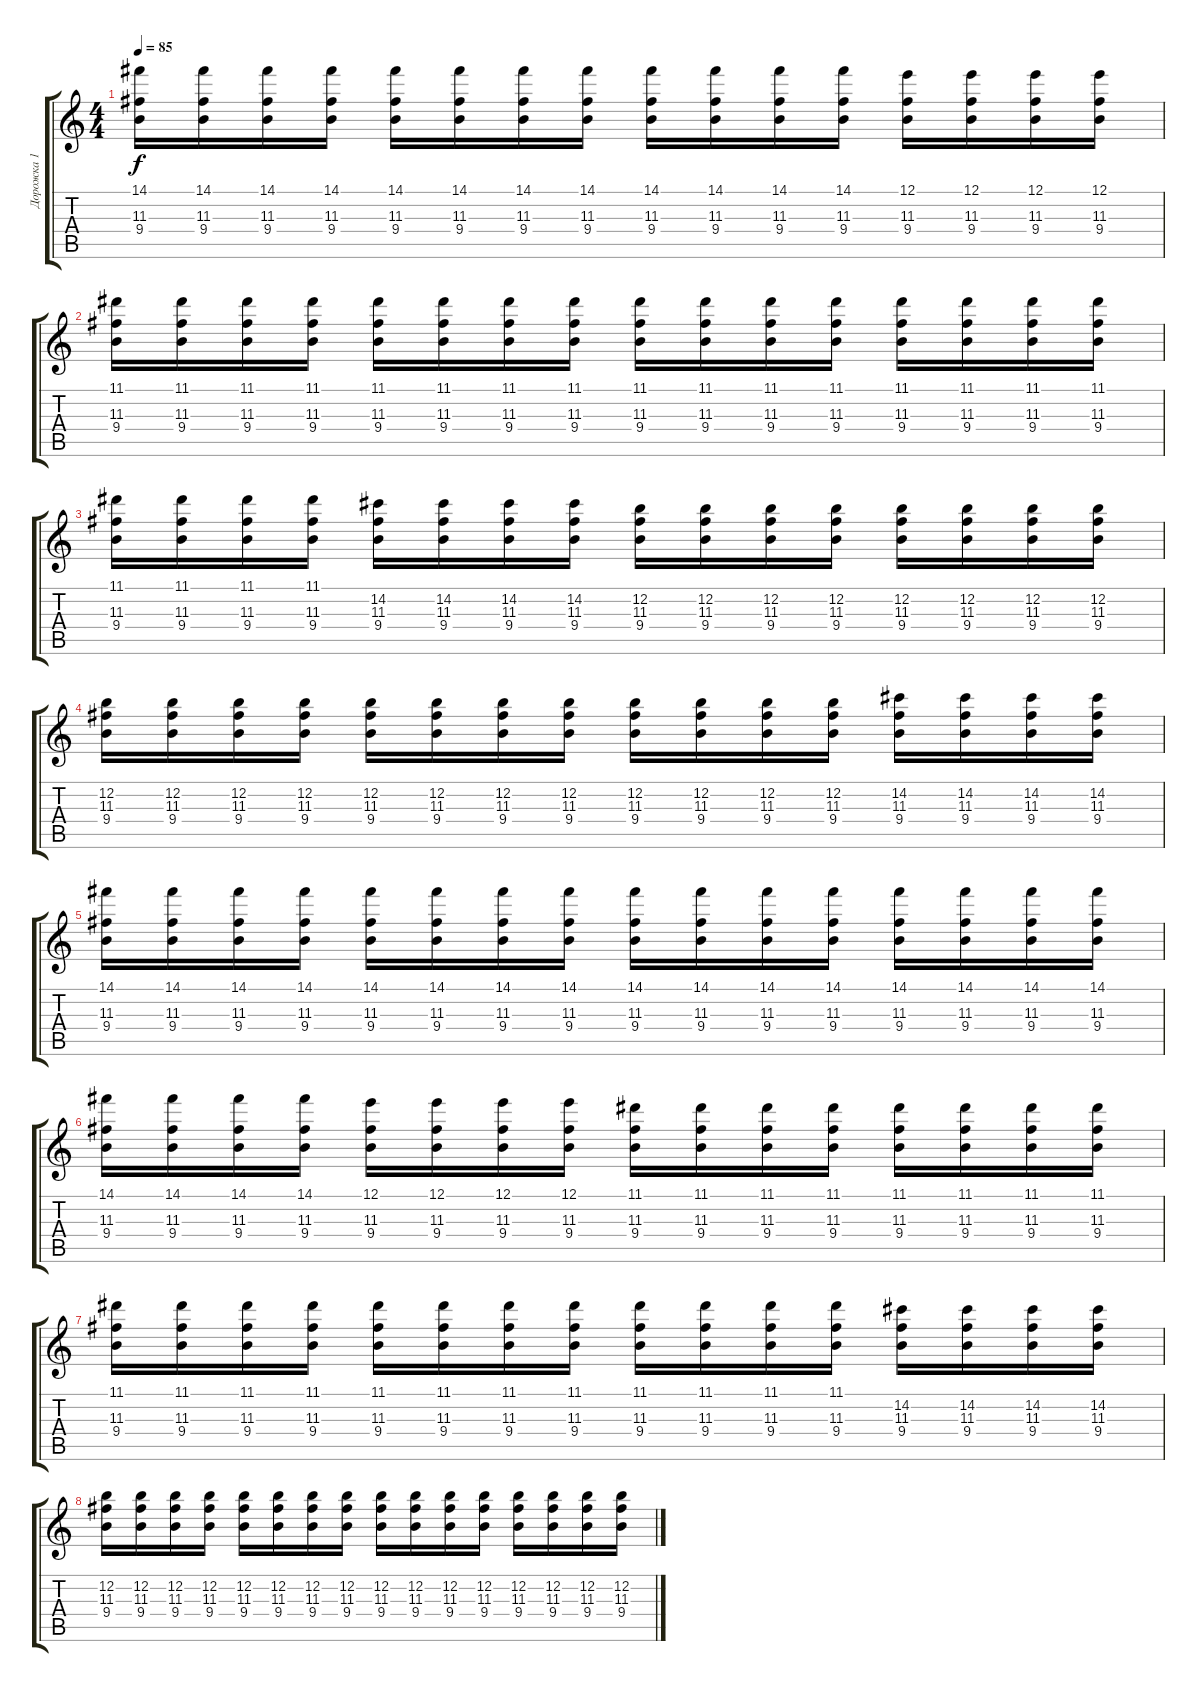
\track ("Дорожка 1" "Дорожка 1") {instrument distortionguitar}
\staff {score tabs}
\tuning (E4 B3 G3 D3 A2 E2) {hide}
\ts (4 4)
\tempo 85
\clef g2
\ks c
(14.1 11.3 9.4).16{dy f} (14.1 11.3 9.4).16 (14.1 11.3 9.4).16 (14.1 11.3 9.4).16 (14.1 11.3 9.4).16 (14.1 11.3 9.4).16 (14.1 11.3 9.4).16 (14.1 11.3 9.4).16 (14.1 11.3 9.4).16 (14.1 11.3 9.4).16 (14.1 11.3 9.4).16 (14.1 11.3 9.4).16 (12.1 11.3 9.4).16 (12.1 11.3 9.4).16 (12.1 11.3 9.4).16 (12.1 11.3 9.4).16 |
(11.1 11.3 9.4).16 (11.1 11.3 9.4).16 (11.1 11.3 9.4).16 (11.1 11.3 9.4).16 (11.1 11.3 9.4).16 (11.1 11.3 9.4).16 (11.1 11.3 9.4).16 (11.1 11.3 9.4).16 (11.1 11.3 9.4).16 (11.1 11.3 9.4).16 (11.1 11.3 9.4).16 (11.1 11.3 9.4).16 (11.1 11.3 9.4).16 (11.1 11.3 9.4).16 (11.1 11.3 9.4).16 (11.1 11.3 9.4).16 |
(11.1 11.3 9.4).16 (11.1 11.3 9.4).16 (11.1 11.3 9.4).16 (11.1 11.3 9.4).16 (14.2 11.3 9.4).16 (14.2 11.3 9.4).16 (14.2 11.3 9.4).16 (14.2 11.3 9.4).16 (12.2 11.3 9.4).16 (12.2 11.3 9.4).16 (12.2 11.3 9.4).16 (12.2 11.3 9.4).16 (12.2 11.3 9.4).16 (12.2 11.3 9.4).16 (12.2 11.3 9.4).16 (12.2 11.3 9.4).16 |
(12.2 11.3 9.4).16 (12.2 11.3 9.4).16 (12.2 11.3 9.4).16 (12.2 11.3 9.4).16 (12.2 11.3 9.4).16 (12.2 11.3 9.4).16 (12.2 11.3 9.4).16 (12.2 11.3 9.4).16 (12.2 11.3 9.4).16 (12.2 11.3 9.4).16 (12.2 11.3 9.4).16 (12.2 11.3 9.4).16 (14.2 11.3 9.4).16 (14.2 11.3 9.4).16 (14.2 11.3 9.4).16 (14.2 11.3 9.4).16 |
(14.1 11.3 9.4).16 (14.1 11.3 9.4).16 (14.1 11.3 9.4).16 (14.1 11.3 9.4).16 (14.1 11.3 9.4).16 (14.1 11.3 9.4).16 (14.1 11.3 9.4).16 (14.1 11.3 9.4).16 (14.1 11.3 9.4).16 (14.1 11.3 9.4).16 (14.1 11.3 9.4).16 (14.1 11.3 9.4).16 (14.1 11.3 9.4).16 (14.1 11.3 9.4).16 (14.1 11.3 9.4).16 (14.1 11.3 9.4).16 |
(14.1 11.3 9.4).16 (14.1 11.3 9.4).16 (14.1 11.3 9.4).16 (14.1 11.3 9.4).16 (12.1 11.3 9.4).16 (12.1 11.3 9.4).16 (12.1 11.3 9.4).16 (12.1 11.3 9.4).16 (11.1 11.3 9.4).16 (11.1 11.3 9.4).16 (11.1 11.3 9.4).16 (11.1 11.3 9.4).16 (11.1 11.3 9.4).16 (11.1 11.3 9.4).16 (11.1 11.3 9.4).16 (11.1 11.3 9.4).16 |
(11.1 11.3 9.4).16 (11.1 11.3 9.4).16 (11.1 11.3 9.4).16 (11.1 11.3 9.4).16 (11.1 11.3 9.4).16 (11.1 11.3 9.4).16 (11.1 11.3 9.4).16 (11.1 11.3 9.4).16 (11.1 11.3 9.4).16 (11.1 11.3 9.4).16 (11.1 11.3 9.4).16 (11.1 11.3 9.4).16 (14.2 11.3 9.4).16 (14.2 11.3 9.4).16 (14.2 11.3 9.4).16 (14.2 11.3 9.4).16 |
(12.2 11.3 9.4).16 (12.2 11.3 9.4).16 (12.2 11.3 9.4).16 (12.2 11.3 9.4).16 (12.2 11.3 9.4).16 (12.2 11.3 9.4).16 (12.2 11.3 9.4).16 (12.2 11.3 9.4).16 (12.2 11.3 9.4).16 (12.2 11.3 9.4).16 (12.2 11.3 9.4).16 (12.2 11.3 9.4).16 (12.2 11.3 9.4).16 (12.2 11.3 9.4).16 (12.2 11.3 9.4).16 (12.2 11.3 9.4).16
